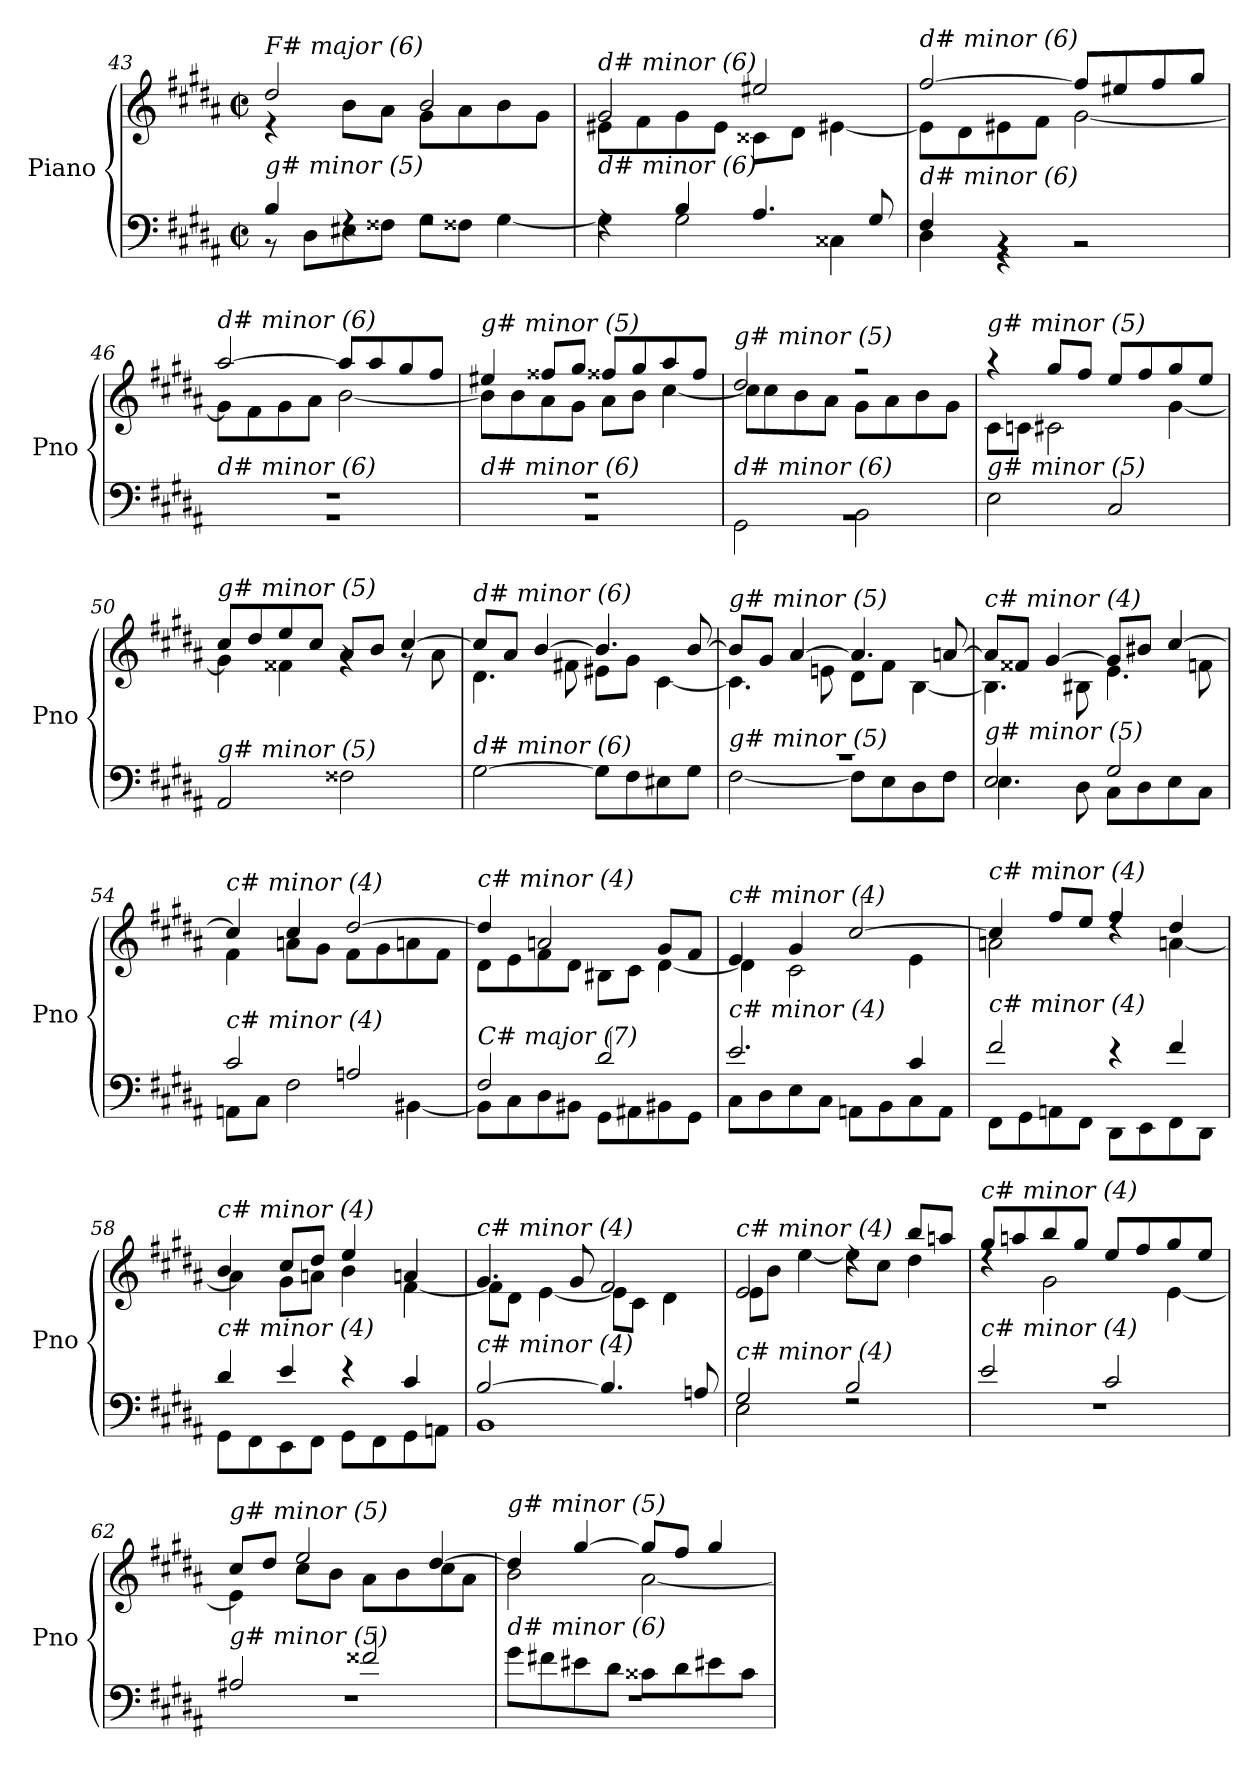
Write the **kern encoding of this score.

**kern	**kern
*part1	*part1
*staff2	*staff1
*I"Piano	*
*I'Pno	*
*clefF4	*clefG2
*k[f#c#g#d#a#]	*k[f#c#g#d#a#]
*M2/2	*M2/2
*met(c|)	*met(c|)
=43	=43
*^	*^
!	!	!LO:TX:i:t=F# major (6)	!
!LO:TX:i:t=g# minor (5)	!	!	!
4B/	8r	2dd#/	4r
.	8D#\L	.	.
4rF	8E#X\	.	8b\L
.	8F##X\J	.	8a#\J
2rF	8G#\L	2b/	8g#\L
.	8F##X\J	.	8a#\
.	[4G#\	.	8b\
.	.	.	8g#\J
=44	=44	=44	=44
!	!	!LO:TX:i:t=d# minor (6)	!
!LO:TX:i:t=d# minor (6)	!	!	!
4rF	4G#\]	2g#/	8e#X\L
.	.	.	8f#\
4B/	2G#\	.	8g#\
.	.	.	8e#\J
4.A#/	.	2ee#X/	8c##X\L
.	.	.	8d#\J
.	4C##X\	.	[4e#X\
8G#/	.	.	.
=45	=45	=45	=45
!	!	!LO:TX:i:t=d# minor (6)	!
!LO:TX:i:t=d# minor (6)	!	!	!
4F#/	4D#\	[2ff#/	8e#\L]
.	.	.	8d#\
4rBB	4r	.	8e#X\
.	.	.	8f#\J
2rBB	2r	8ff#/L]	[2g#\
.	.	8ee#X/	.
.	.	8ff#/	.
.	.	8gg#/J	.
=46	=46	=46	=46
!	!	!LO:TX:i:t=d# minor (6)	!
!LO:TX:i:t=d# minor (6)	!	!	!
1rBB	1rF	[2aa#/	8g#\L]
.	.	.	8f#\
.	.	.	8g#\
.	.	.	8a#\J
.	.	8aa#/L]	[2b\
.	.	8aa#/	.
.	.	8gg#/	.
.	.	8ff#/J	.
!!LO:LB:g=z	!!
=47	=47	=47	=47
!	!	!LO:TX:i:t=g# minor (5)	!
!LO:TX:i:t=d# minor (6)	!	!	!
1rBB	1rF	4ee#X/	8b\L]
.	.	.	8b\
.	.	8ff##X/L	8a#\
.	.	8gg#/J	8g#\J
.	.	8ff##X/L	8a#\L
.	.	8gg#/	8b\J
.	.	8aa#/	[4cc#\
.	.	8ff##/J	.
=48	=48	=48	=48
!	!	!LO:TX:i:t=g# minor (5)	!
!LO:TX:i:t=d# minor (6)	!	!	!
1rBB	2GG#\	2dd#/	8cc#\L]
.	.	.	8cc#\
.	.	.	8b\
.	.	.	8a#\J
.	2BB\	2r	8g#\L
.	.	.	8a#\
.	.	.	8b\
.	.	.	8g#\J
*v	*v	*	*
=49	=49	=49
!	!LO:TX:i:t=g# minor (5)	!
!LO:TX:i:t=g# minor (5)	!	!
2E\	4r	8c#\L
.	.	8cni\J
.	8gg#/L	2c#\
.	8ff#/J	.
2C#/	8ee/L	.
.	8ff#/	.
.	8gg#/	[4g#\
.	8ee/J	.
=50	=50	=50
!	!LO:TX:i:t=g# minor (5)	!
!LO:TX:i:t=g# minor (5)	!	!
2AA#/	8cc#/L	4g#\]
.	8dd#/	.
.	8ee/	4f##X\
.	8cc#/J	.
2F##X\	8a#/L	4rg
.	8b/J	.
.	[4cc#/	8rg
.	.	8a#\
=51	=51	=51
!	!LO:TX:i:t=d# minor (6)	!
!LO:TX:i:t=d# minor (6)	!	!
[2G#\	8cc#/L]	4.d#\
.	8a#/J	.
.	[4b/	.
.	.	8f#X\
8G#\L]	4.b/]	8e#X\L
8F#\	.	8g#\J
8E#X\	.	[4c#\
8G#\J	[8b/	.
!!LO:LB:g=z	!!
=52	=52	=52
*^	*	*
!	!	!LO:TX:i:t=g# minor (5)	!
!LO:TX:i:t=g# minor (5)	!	!	!
1r	[2F#\	8b/L]	4.c#\]
.	.	8g#/J	.
.	.	[4a#/	.
.	.	.	8en\
.	8F#\L]	4.a#/]	8d#\L
.	8E\	.	8f#\J
.	8D#\	.	[4B\
.	8F#\J	[8an/	.
=53	=53	=53	=53
!	!	!LO:TX:i:t=c# minor (4)	!
!LO:TX:i:t=g# minor (5)	!	!	!
2E/	4.E\	8a/L]	4.B\]
.	.	8f##X/J	.
.	.	[4g#/	.
.	8D#\	.	8B#X\
2G#/	8C#\L	8g#/L]	4.e\
.	8D#\	8b#X/J	.
.	8E\	[4cc#/	.
.	8C#\J	.	8fni\
=54	=54	=54	=54
!	!	!LO:TX:i:t=c# minor (4)	!
!LO:TX:i:t=c# minor (4)	!	!	!
2c#/	8AAn\L	4cc#/]	4f#\
.	8C#\J	.	.
.	2F#\	4cc#/	8an\L
.	.	.	8g#\J
2An/	.	[2dd#/	8f#\L
.	.	.	8g#\
.	[4BB#X\	.	8an\
.	.	.	8f#\J
=55	=55	=55	=55
!	!	!LO:TX:i:t=c# minor (4)	!
!LO:TX:i:t=C# major (7)	!	!	!
2F#/	8BB#\L]	4dd#/]	8d#\L
.	8C#\	.	8e\
.	8D#\	2an/	8f#\
.	8BB#X\J	.	8d#\J
2d#/	8GG#\L	.	8B#X\L
.	8AA#X\	.	8c#\J
.	8BB#X\	8g#/L	[4d#\
.	8GG#\J	8f#/J	.
!!LO:PB:g=z	!!
=56	=56	=56	=56
!	!	!LO:TX:i:t=c# minor (4)	!
!LO:TX:i:t=c# minor (4)	!	!	!
2.e/	8C#\L	4e/	4d#\]
.	8D#\	.	.
.	8E\	4g#/	2c#\
.	8C#\J	.	.
.	8AAn\L	[2cc#/	.
.	8BB\	.	.
4c#/	8C#\	.	4e\
.	8AA\J	.	.
=57	=57	=57	=57
!	!	!LO:TX:i:t=c# minor (4)	!
!LO:TX:i:t=c# minor (4)	!	!	!
2f#/	8FF#\L	4cc#/]	2an\
.	8GG#\	.	.
.	8AAn\	8ff#/L	.
.	8FF#\J	8ee/J	.
4r	8DD#\L	4ff#/	4rdd
.	8EE\	.	.
4f#/	8FF#\	4dd#/	[4an\
.	8DD#\J	.	.
=58	=58	=58	=58
!	!	!LO:TX:i:t=c# minor (4)	!
!LO:TX:i:t=c# minor (4)	!	!	!
4d#/	8GG#\L	4b/	4a\]
.	8FF#\	.	.
4e/	8EE\	8cc#/L	8g#\L
.	8FF#\J	8dd#/J	8an\J
4r	8GG#\L	4ee/	4b\
.	8FF#\	.	.
4c#/	8GG#\	4an/	[4f#\
.	8AAn\J	.	.
=59	=59	=59	=59
!	!	!LO:TX:i:t=c# minor (4)	!
!LO:TX:i:t=c# minor (4)	!	!	!
[2B/	1BB	4.g#/	8f#\L]
.	.	.	8d#\J
.	.	.	[4e\
.	.	8g#/	.
4.B/]	.	2f#/	8e\L]
.	.	.	8c#\J
.	.	.	4d#\
8An/	.	.	.
!!LO:LB:g=z	!!
=60	=60	=60	=60
!	!	!LO:TX:i:t=c# minor (4)	!
!LO:TX:i:t=c# minor (4)	!	!	!
2G#/	2E\	2e/	8e\L
.	.	.	8b\J
.	.	.	[4ee\
2B/	2rF	4rdd	8ee\L]
.	.	.	8cc#\J
.	.	8bb/L	4dd#\
.	.	8aan/J	.
=61	=61	=61	=61
!	!	!LO:TX:i:t=c# minor (4)	!
!LO:TX:i:t=c# minor (4)	!	!	!
2e/	1rF	8gg#/L	4rdd
.	.	8aan/	.
.	.	8bb/	2g#\
.	.	8gg#/J	.
2c#/	.	8ee/L	.
.	.	8ff#/	.
.	.	8gg#/	[4e\
.	.	8ee/J	.
=62	=62	=62	=62
!	!	!LO:TX:i:t=g# minor (5)	!
!LO:TX:i:t=g# minor (5)	!	!	!
2A#X/	1rF	8cc#/L	4e\]
.	.	8dd#/J	.
.	.	2ee/	8cc#\L
.	.	.	8b\J
2f##X/	.	.	8a#\L
.	.	.	8b\
.	.	[4dd#/	8cc#\
.	.	.	8a#\J
=63	=63	=63	=63
!	!	!LO:TX:i:t=g# minor (5)	!
!LO:TX:i:t=d# minor (6)	!	!	!
8g#\L	1rF	4dd#/]	2b\
8f#X\	.	.	.
8e#X\	.	[4gg#/	.
8d#\J	.	.	.
8c##X\L	.	8gg#/L]	[2a#\
8d#\	.	8ff#/J	.
8e#X\	.	4gg#/	.
8c##\J	.	.	.
*v	*v	*	*
*	*v	*v
=	=
*-	*-
